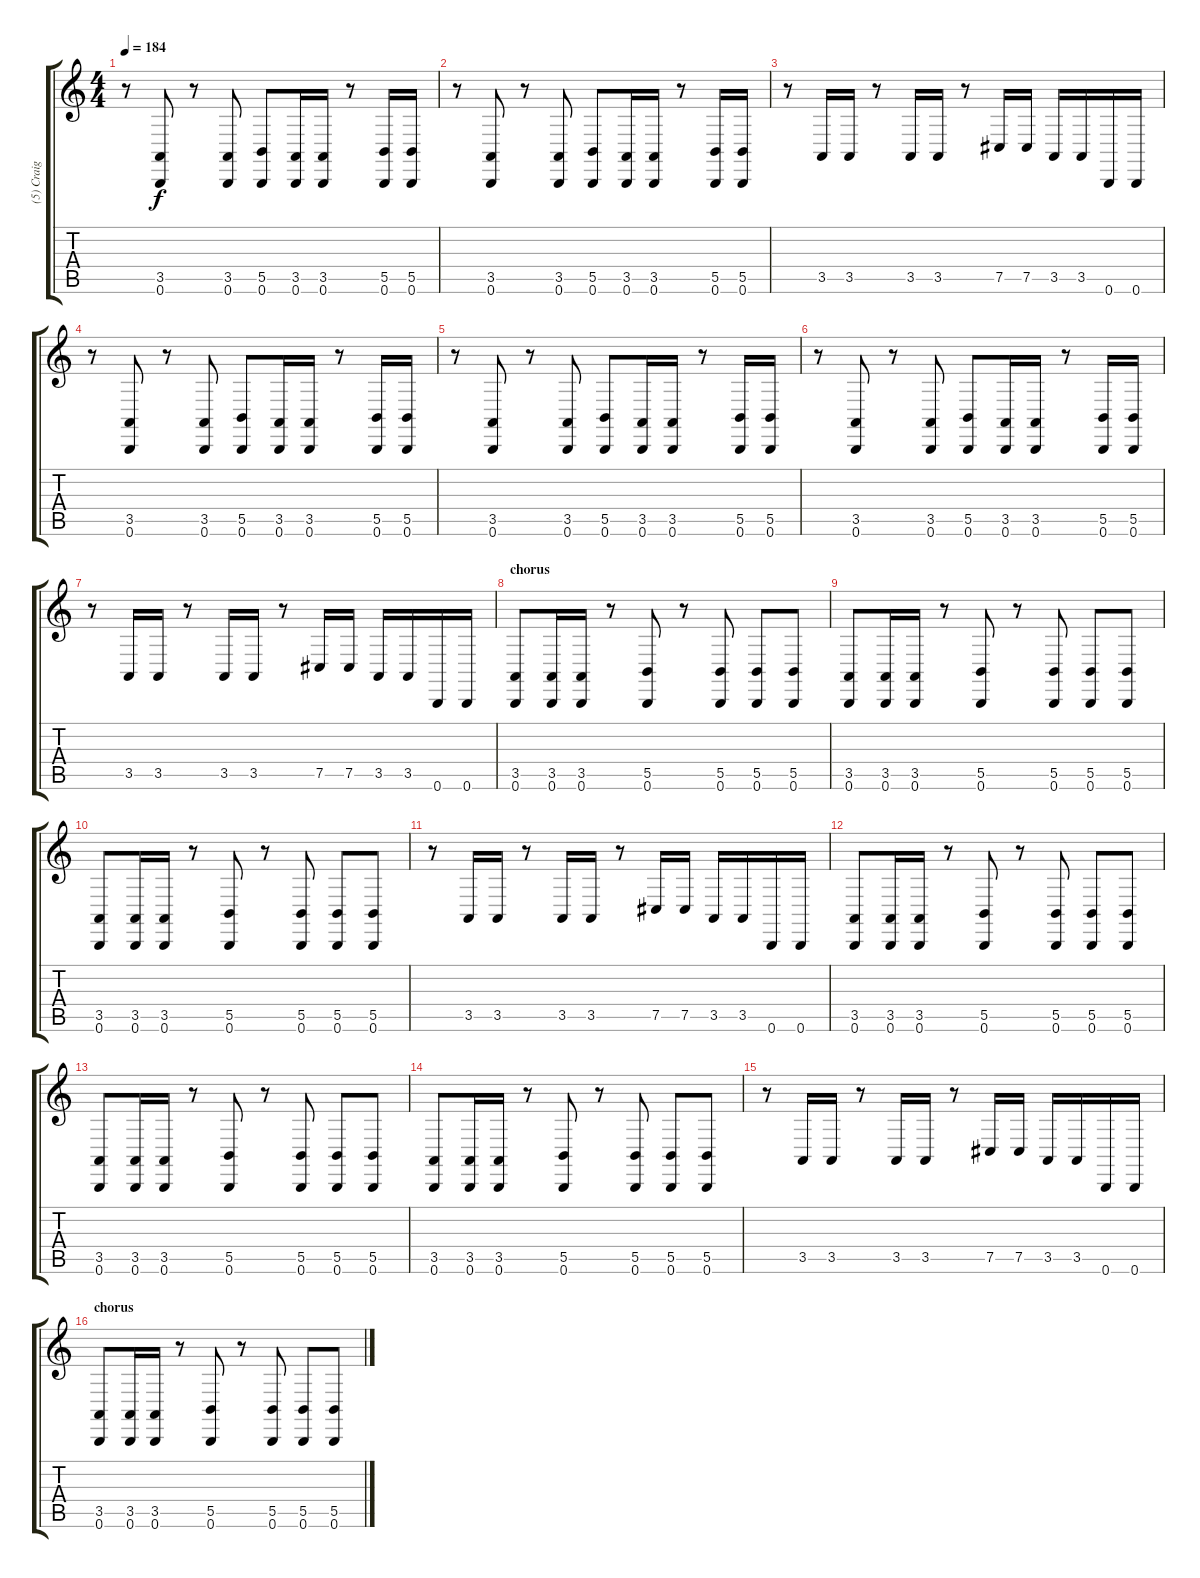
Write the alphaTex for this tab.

\track ("(5) Craig - drum II" "(5) Craig ") {instrument synthdrum}
\staff {score tabs}
\tuning (Db4 Ab3 E3 B2 Gb2 B1) {hide}
\ts (4 4)
\tempo 184
\clef g2
\ks c
r.8{dy f} (3.5 0.6).8 r.8 (3.5 0.6).8 (5.5 0.6).8 (3.5 0.6).16 (3.5 0.6).16 r.8 (5.5 0.6).16 (5.5 0.6).16 |
r.8 (3.5 0.6).8 r.8 (3.5 0.6).8 (5.5 0.6).8 (3.5 0.6).16 (3.5 0.6).16 r.8 (5.5 0.6).16 (5.5 0.6).16 |
r.8 3.5.16 3.5.16 r.8 3.5.16 3.5.16 r.8 7.5.16 7.5.16 3.5.16 3.5.16 0.6.16 0.6.16 |
r.8 (3.5 0.6).8 r.8 (3.5 0.6).8 (5.5 0.6).8 (3.5 0.6).16 (3.5 0.6).16 r.8 (5.5 0.6).16 (5.5 0.6).16 |
r.8 (3.5 0.6).8 r.8 (3.5 0.6).8 (5.5 0.6).8 (3.5 0.6).16 (3.5 0.6).16 r.8 (5.5 0.6).16 (5.5 0.6).16 |
r.8 (3.5 0.6).8 r.8 (3.5 0.6).8 (5.5 0.6).8 (3.5 0.6).16 (3.5 0.6).16 r.8 (5.5 0.6).16 (5.5 0.6).16 |
r.8 3.5.16 3.5.16 r.8 3.5.16 3.5.16 r.8 7.5.16 7.5.16 3.5.16 3.5.16 0.6.16 0.6.16 |
\section ("" "chorus")
(3.5 0.6).8 (3.5 0.6).16 (3.5 0.6).16 r.8 (5.5 0.6).8 r.8 (5.5 0.6).8 (5.5 0.6).8 (5.5 0.6).8 |
(3.5 0.6).8 (3.5 0.6).16 (3.5 0.6).16 r.8 (5.5 0.6).8 r.8 (5.5 0.6).8 (5.5 0.6).8 (5.5 0.6).8 |
(3.5 0.6).8 (3.5 0.6).16 (3.5 0.6).16 r.8 (5.5 0.6).8 r.8 (5.5 0.6).8 (5.5 0.6).8 (5.5 0.6).8 |
r.8 3.5.16 3.5.16 r.8 3.5.16 3.5.16 r.8 7.5.16 7.5.16 3.5.16 3.5.16 0.6.16 0.6.16 |
(3.5 0.6).8 (3.5 0.6).16 (3.5 0.6).16 r.8 (5.5 0.6).8 r.8 (5.5 0.6).8 (5.5 0.6).8 (5.5 0.6).8 |
(3.5 0.6).8 (3.5 0.6).16 (3.5 0.6).16 r.8 (5.5 0.6).8 r.8 (5.5 0.6).8 (5.5 0.6).8 (5.5 0.6).8 |
(3.5 0.6).8 (3.5 0.6).16 (3.5 0.6).16 r.8 (5.5 0.6).8 r.8 (5.5 0.6).8 (5.5 0.6).8 (5.5 0.6).8 |
r.8 3.5.16 3.5.16 r.8 3.5.16 3.5.16 r.8 7.5.16 7.5.16 3.5.16 3.5.16 0.6.16 0.6.16 |
\section ("" "chorus")
(3.5 0.6).8 (3.5 0.6).16 (3.5 0.6).16 r.8 (5.5 0.6).8 r.8 (5.5 0.6).8 (5.5 0.6).8 (5.5 0.6).8
